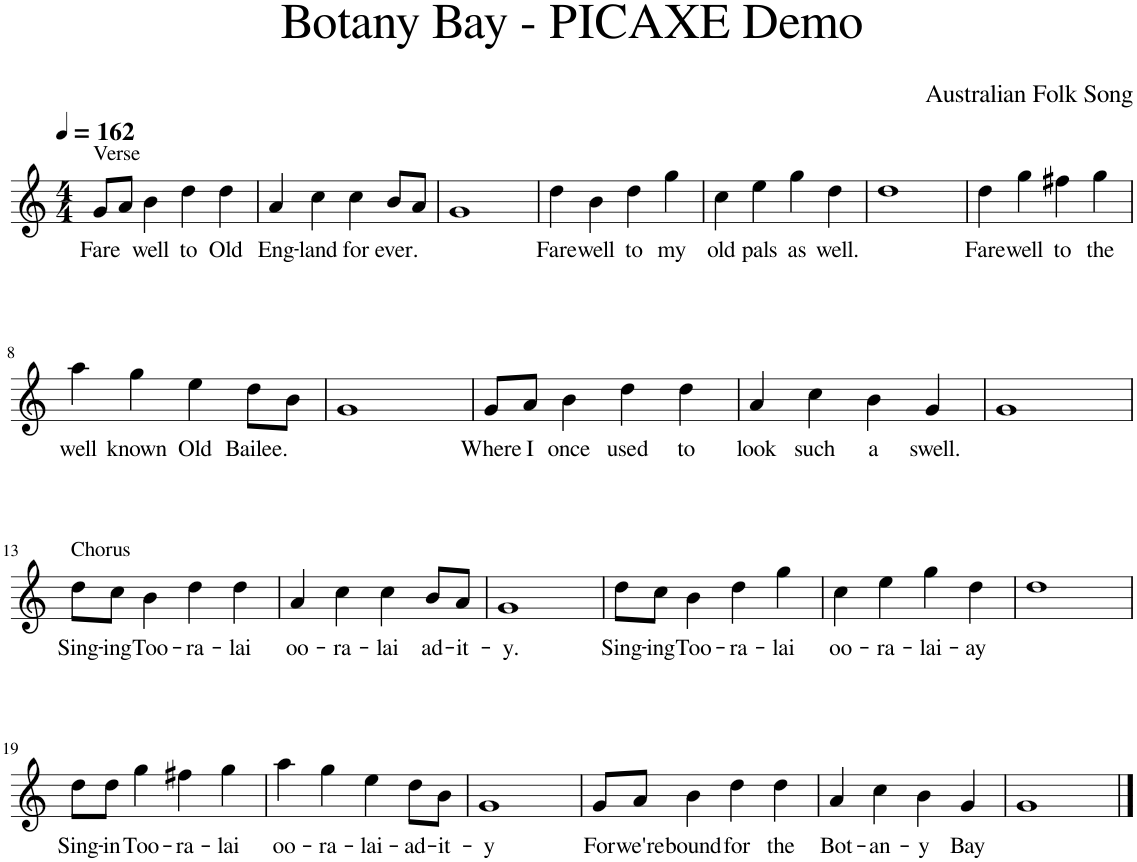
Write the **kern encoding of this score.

**kern	**text
*part1	*part1
*staff1	*staff1
*I"Piano	*
*I'Pno.	*
*clefG2	*
*k[]	*
*M4/4	*
*MM162	*
=1	=1
!LO:TX:a:t=Verse	!
!	!LO:LY:b
8g/L	Fare
8a/J	.
!	!LO:LY:b
4b\	well
!	!LO:LY:b
4dd\	to
!	!LO:LY:b
4dd\	Old
=2	=2
!	!LO:LY:b
4a/	Eng-
!	!LO:LY:b
4cc\	-land
!	!LO:LY:b
4cc\	for
!	!LO:LY:b
8b/L	ever.
8a/J	.
=3	=3
1g	.
=4	=4
!	!LO:LY:b
4dd\	Fare
!	!LO:LY:b
4b\	well
!	!LO:LY:b
4dd\	to
!	!LO:LY:b
4gg\	my
=5	=5
!	!LO:LY:b
4cc\	old
!	!LO:LY:b
4ee\	pals
!	!LO:LY:b
4gg\	as
!	!LO:LY:b
4dd\	well.
=6	=6
1dd	.
=7	=7
!	!LO:LY:b
4dd\	Fare
!	!LO:LY:b
4gg\	well
!	!LO:LY:b
4ff#X\	to
!	!LO:LY:b
4gg\	the
!!LO:LB:g=z
=8	=8
!	!LO:LY:b
4aa\	well
!	!LO:LY:b
4gg\	known
!	!LO:LY:b
4ee\	Old
!	!LO:LY:b
8dd\L	Bailee.
8b\J	.
=9	=9
1g	.
=10	=10
!	!LO:LY:b
8g/L	Where
!	!LO:LY:b
8a/J	I
!	!LO:LY:b
4b\	once
!	!LO:LY:b
4dd\	used
!	!LO:LY:b
4dd\	to
=11	=11
!	!LO:LY:b
4a/	look
!	!LO:LY:b
4cc\	such
!	!LO:LY:b
4b\	a
!	!LO:LY:b
4g/	swell.
=12	=12
1g	.
!!LO:LB:g=z
=13	=13
!LO:TX:a:t=Chorus	!
!	!LO:LY:b
8dd\L	Sing-
!	!LO:LY:b
8cc\J	-ing
!	!LO:LY:b
4b\	Too-
!	!LO:LY:b
4dd\	-ra-
!	!LO:LY:b
4dd\	-lai
=14	=14
!	!LO:LY:b
4a/	oo-
!	!LO:LY:b
4cc\	-ra-
!	!LO:LY:b
4cc\	-lai
!	!LO:LY:b
8b/L	ad-
!	!LO:LY:b
8a/J	-it-
=15	=15
!	!LO:LY:b
1g	-y.
=16	=16
!	!LO:LY:b
8dd\L	Sing-
!	!LO:LY:b
8cc\J	-ing
!	!LO:LY:b
4b\	-Too-
!	!LO:LY:b
4dd\	-ra-
!	!LO:LY:b
4gg\	-lai
=17	=17
!	!LO:LY:b
4cc\	oo-
!	!LO:LY:b
4ee\	-ra-
!	!LO:LY:b
4gg\	-lai-
!	!LO:LY:b
4dd\	-ay
=18	=18
1dd	.
!!LO:LB:g=z
=19	=19
!	!LO:LY:b
8dd\L	Sing-
!	!LO:LY:b
8dd\J	-in
!	!LO:LY:b
4gg\	Too-
!	!LO:LY:b
4ff#X\	-ra-
!	!LO:LY:b
4gg\	-lai
=20	=20
!	!LO:LY:b
4aa\	oo-
!	!LO:LY:b
4gg\	-ra-
!	!LO:LY:b
4ee\	-lai-
!	!LO:LY:b
8dd\L	-ad-
!	!LO:LY:b
8b\J	-it-
=21	=21
!	!LO:LY:b
1g	-y
=22	=22
!	!LO:LY:b
8g/L	For
!	!LO:LY:b
8a/J	we're
!	!LO:LY:b
4b\	bound
!	!LO:LY:b
4dd\	for
!	!LO:LY:b
4dd\	the
=23	=23
!	!LO:LY:b
4a/	Bot-
!	!LO:LY:b
4cc\	-an-
!	!LO:LY:b
4b\	-y
!	!LO:LY:b
4g/	Bay
=24	=24
1g	.
==	==
*-	*-
